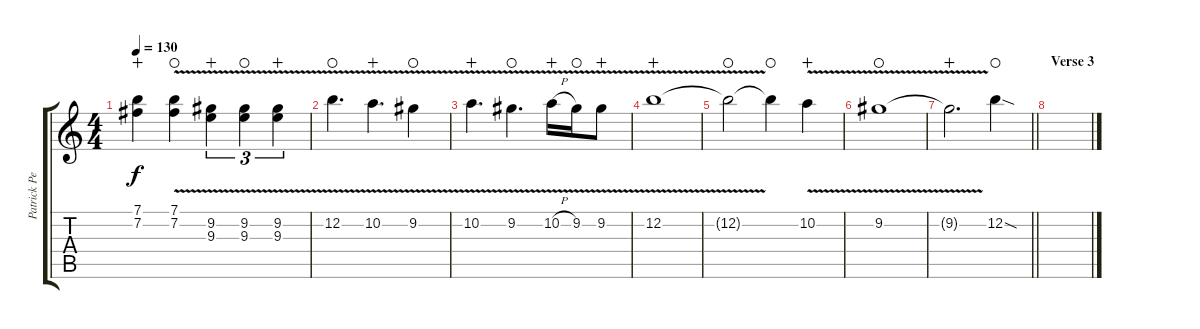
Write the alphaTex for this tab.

\track ("Patrick Pentland" "Patrick Pe") {instrument overdrivenguitar}
\staff {score tabs}
\tuning (E4 B3 G3 D3 A2 E2) {hide}
\ts (4 4)
\tempo 130
\clef g2
\ks c
(7.1{t} 7.2{t}).4{dy f wahc} (7.1{v} 7.2{v}).4{waho} (9.2{v} 9.3{v}).4{tu (3 2) wahc} (9.2{v} 9.3{v}).4{tu (3 2) waho} (9.2{v} 9.3{v}).4{tu (3 2) wahc} |
12.2{v}.4{d waho} 10.2{v}.4{d wahc} 9.2{v}.4{waho} |
10.2{v}.4{d wahc} 9.2{v}.4{d waho} 10.2{v h}.16{wahc} 9.2{v}.16{waho} 9.2{v}.8{wahc} |
12.2{v}.1{wahc} |
12.2{t}.2{waho} 12.2{t}.4{waho} 10.2{v}.4{wahc} |
9.2{v}.1{waho} |
\barLineRight lightlight
9.2{t}.2{d wahc} 12.2{sod}.4{waho} |
\section ("" "Verse 3")
